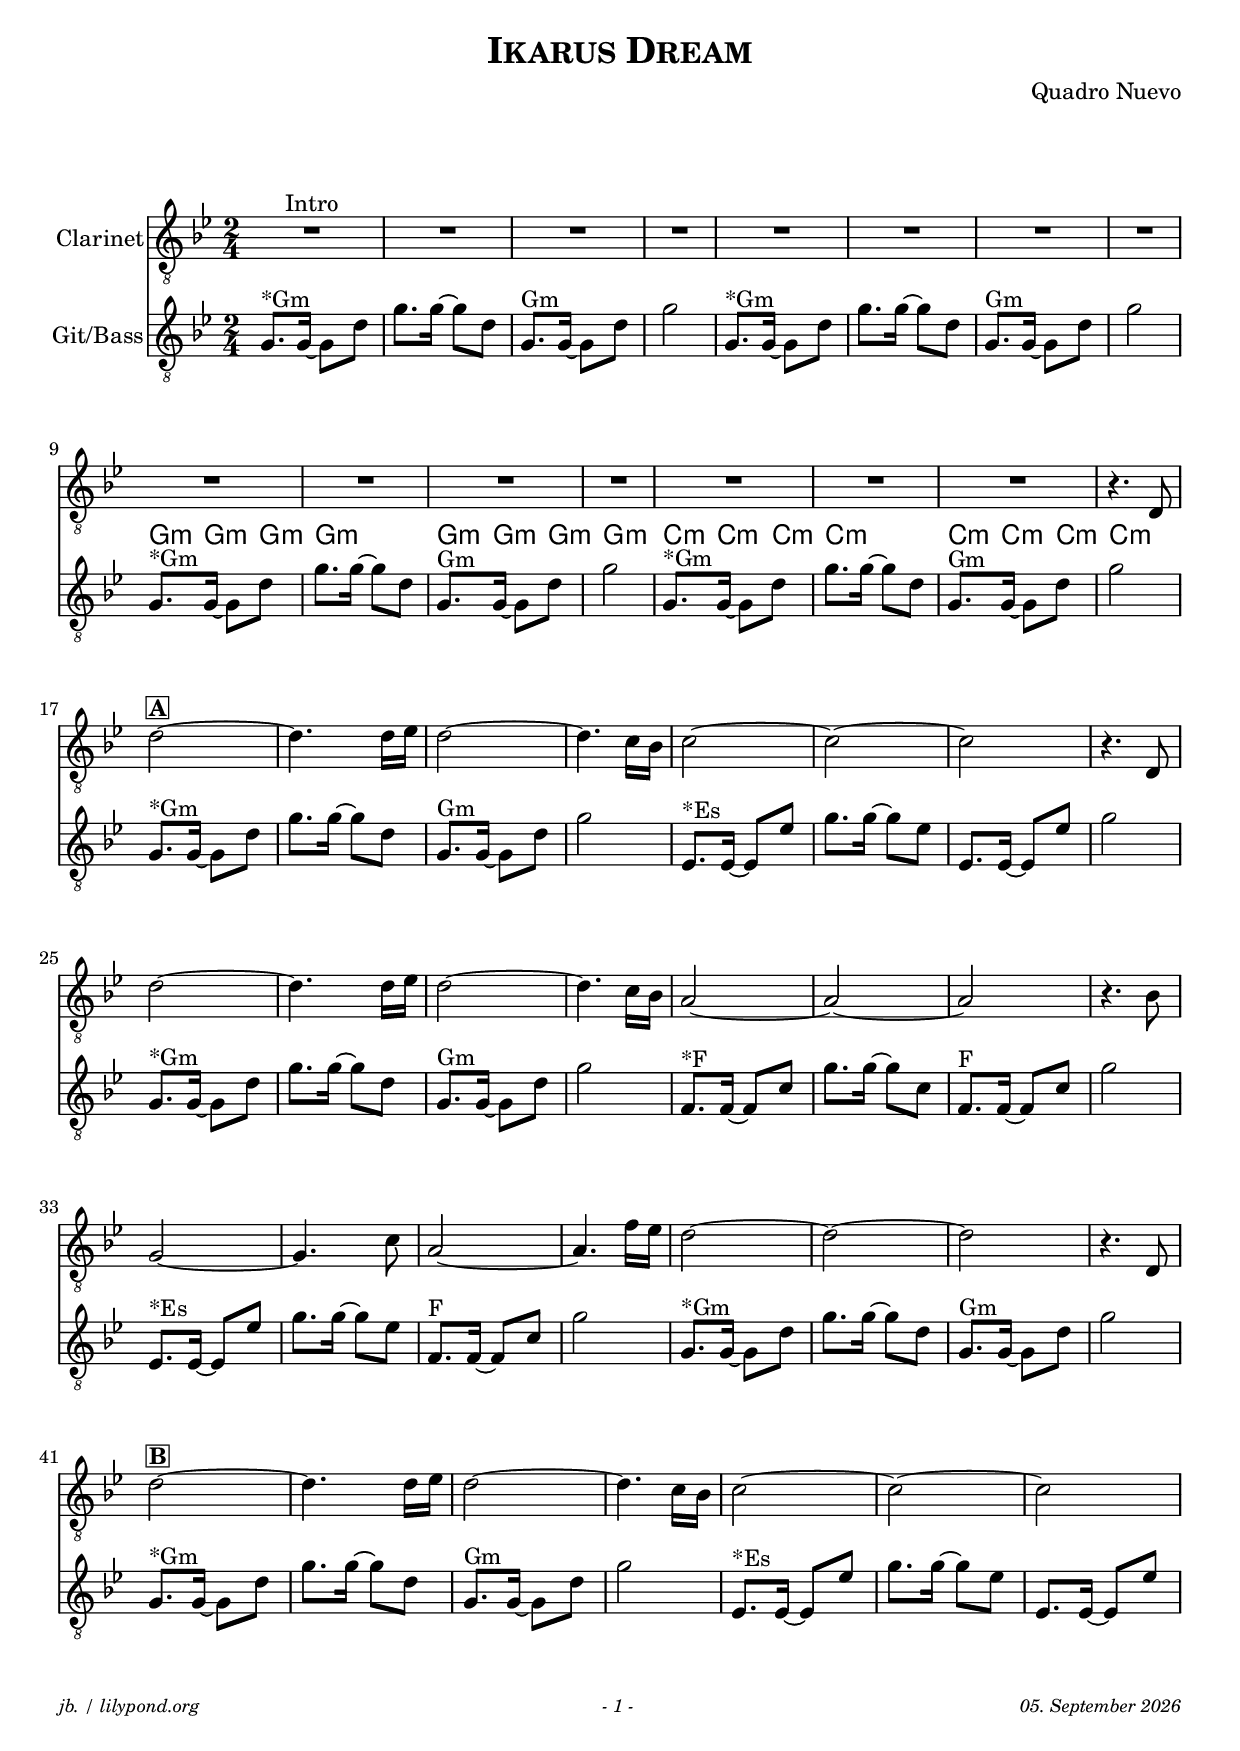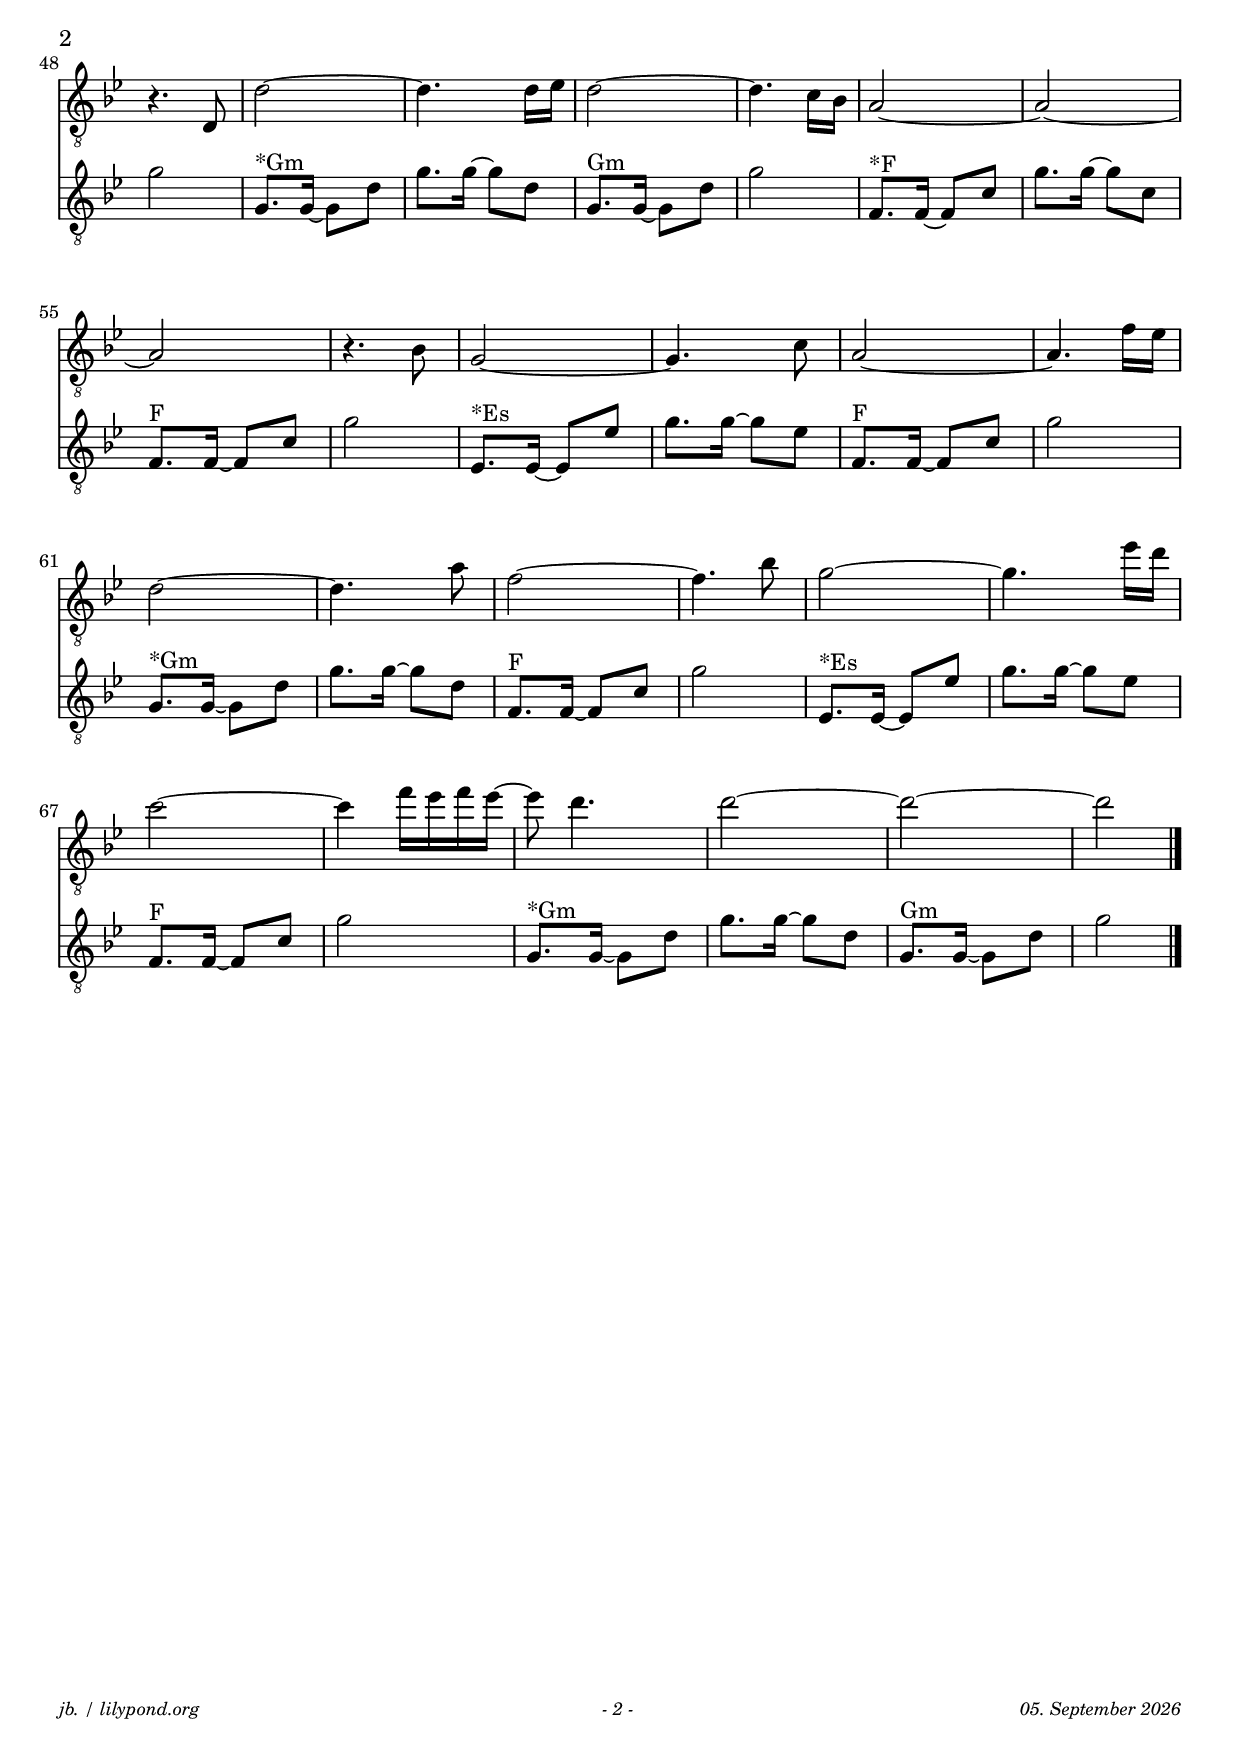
\version "2.20.0"

piecename_footerline = "Ikarus Dream"
\include "../_common/footers.ily"
\footer_common_with_pagenum 
\include "../_common/makros.ily"

\header {
  title = \markup \caps  {"Ikarus Dream"}
  composer = "Quadro Nuevo"
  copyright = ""
  arranger = " "
  }

\markup \vspace #1 % space between header and score

% -- music and text ------------------------------------------------
global = {
  \time 2/4
}


voice_clarinet= \fixed c { 
  R2^"Intro" R2*14 
  % [A]
  r4. d8 \break d'2~^\box_a d'4. 16 es'16 d'2~d'4. c'16 bes c'2~2~2
  r4. d8 d'2~d'4. 16 es'16 d'2~d'4. c'16 bes a2~2~2 
  r4. bes8 g2~ g4. c'8 a2~4. f'16  es' 
  d'2~2~2 
  r4. d8 \break
  %  [b]
  d'2~^\box_b d'4. 16 es'16 d'2~d'4. c'16 bes c'2~2~2
  r4. d8 d'2~d'4. 16 es'16 d'2~d'4. c'16 bes  a2~2~2 
  r4. bes8 g2~ g4. c'8 a2~4. f'16  es' 
  d'2~d'4. a'8 f'2~f'4. bes'8 
  g'2~g'4. es''16 d'' c''2~c''4 f''16 es'' f'' es''~ es''8 d''4. d''2~2~2
  
  
  
}

voice_accordion= \fixed c { 
  R2*14 
  % [A]
  R2*16
  R2*16
  
  
  
  
}

voice_chords = \chordmode { 
  s2 * 8 
  g8.:m g16:m s8 g8:m g2:m   g8.:m g16:m s8 g8:m g2:m
  \transpose g c {g8.:m g16:m s8 g8:m g2:m   g8.:m g16:m s8 g8:m g2:m}
  

}

ostinato_one_g = { g8.^"*Gm" 16~ 8 d' g'8. 16~ g'8 d'  }
ostinato_two_g = {                                     g8.^"Gm" 16~ 8 d' g'2 }

ostinato_one_es = { es8.^"*Es" 16~ 8 es' g'8. 16~ g'8 es' }
ostinato_two_es = {                                      es8. 16~ 8 es' g'2 }


ostinato_one_f =  { f8.^"*F" 16~ 8 c' g'8. 16~ g'8 c' }
ostinato_two_f = {                                       f8.^"F" 16~ 8 c' g'2 }

ostinato_bass_g = { 
  g8. 16~ 8 d' g'8. 16~ g'8 d' g8. 16~ 8 d' g'4. d8
}

voice_vocal = \fixed c { 
 \repeat unfold 4 { \ostinato_one_g \ostinato_two_g }
 %[A]
 \ostinato_one_g \ostinato_two_g
 \ostinato_one_es \ostinato_two_es
 \ostinato_one_g \ostinato_two_g
 \ostinato_one_f \ostinato_two_f
 \ostinato_one_es \ostinato_two_f
 \ostinato_one_g \ostinato_two_g
 
 %[b]
 \ostinato_one_g \ostinato_two_g
 \ostinato_one_es \ostinato_two_es
 \ostinato_one_g \ostinato_two_g
 \ostinato_one_f \ostinato_two_f
 \ostinato_one_es \ostinato_two_f
 \ostinato_one_g \ostinato_two_f
 \ostinato_one_es \ostinato_two_f
 \ostinato_one_g \ostinato_two_g

}

voice_basso = \fixed c, { 
 \repeat unfold 4 { \ostinato_bass_g }
 %[A]
 \ostinato_bass_g 
 \ostinato_one_es \ostinato_two_es
 \ostinato_one_g \ostinato_two_g
 \ostinato_one_f \ostinato_two_f
 \ostinato_one_es \ostinato_two_f
 \ostinato_one_g \ostinato_two_g


}



% -- container ---------------------------------------------
\score {
  <<
     
  \new Staff \with {
      midiInstrument = "clarinet"
      instrumentName = "Clarinet" }
    {
     \global
     \key g  \minor
     \clef "treble_8"
     %\transpose g a, 
         \voice_clarinet
     \bar "|."
    }
    
 %{    \new Staff \with {
      midiInstrument = "accordion"
      instrumentName = "Accordion" }
    {
     \global
     \key g \minor
     \clef "treble"
         \voice_accordion
     \bar "|."
    }
%} 
   \new ChordNames  { 
    \voice_chords     
     }
     
 \new Staff \with {
      midiInstrument = "acoustic guitar (nylon)"
      instrumentName = "Git/Bass" }
    {
     \global
       \key g \minor
       \clef "treble_8"

     \voice_vocal
    }
    
%{  \new Staff \with {
      midiInstrument = "bassoon"
       instrumentName = "Basso" }
    {
     \global
       \key g \minor

     \clef bass
     \voice_basso
    }
%}
  
  >>
  \layout { }
  \midi { \tempo 4=80 }
}